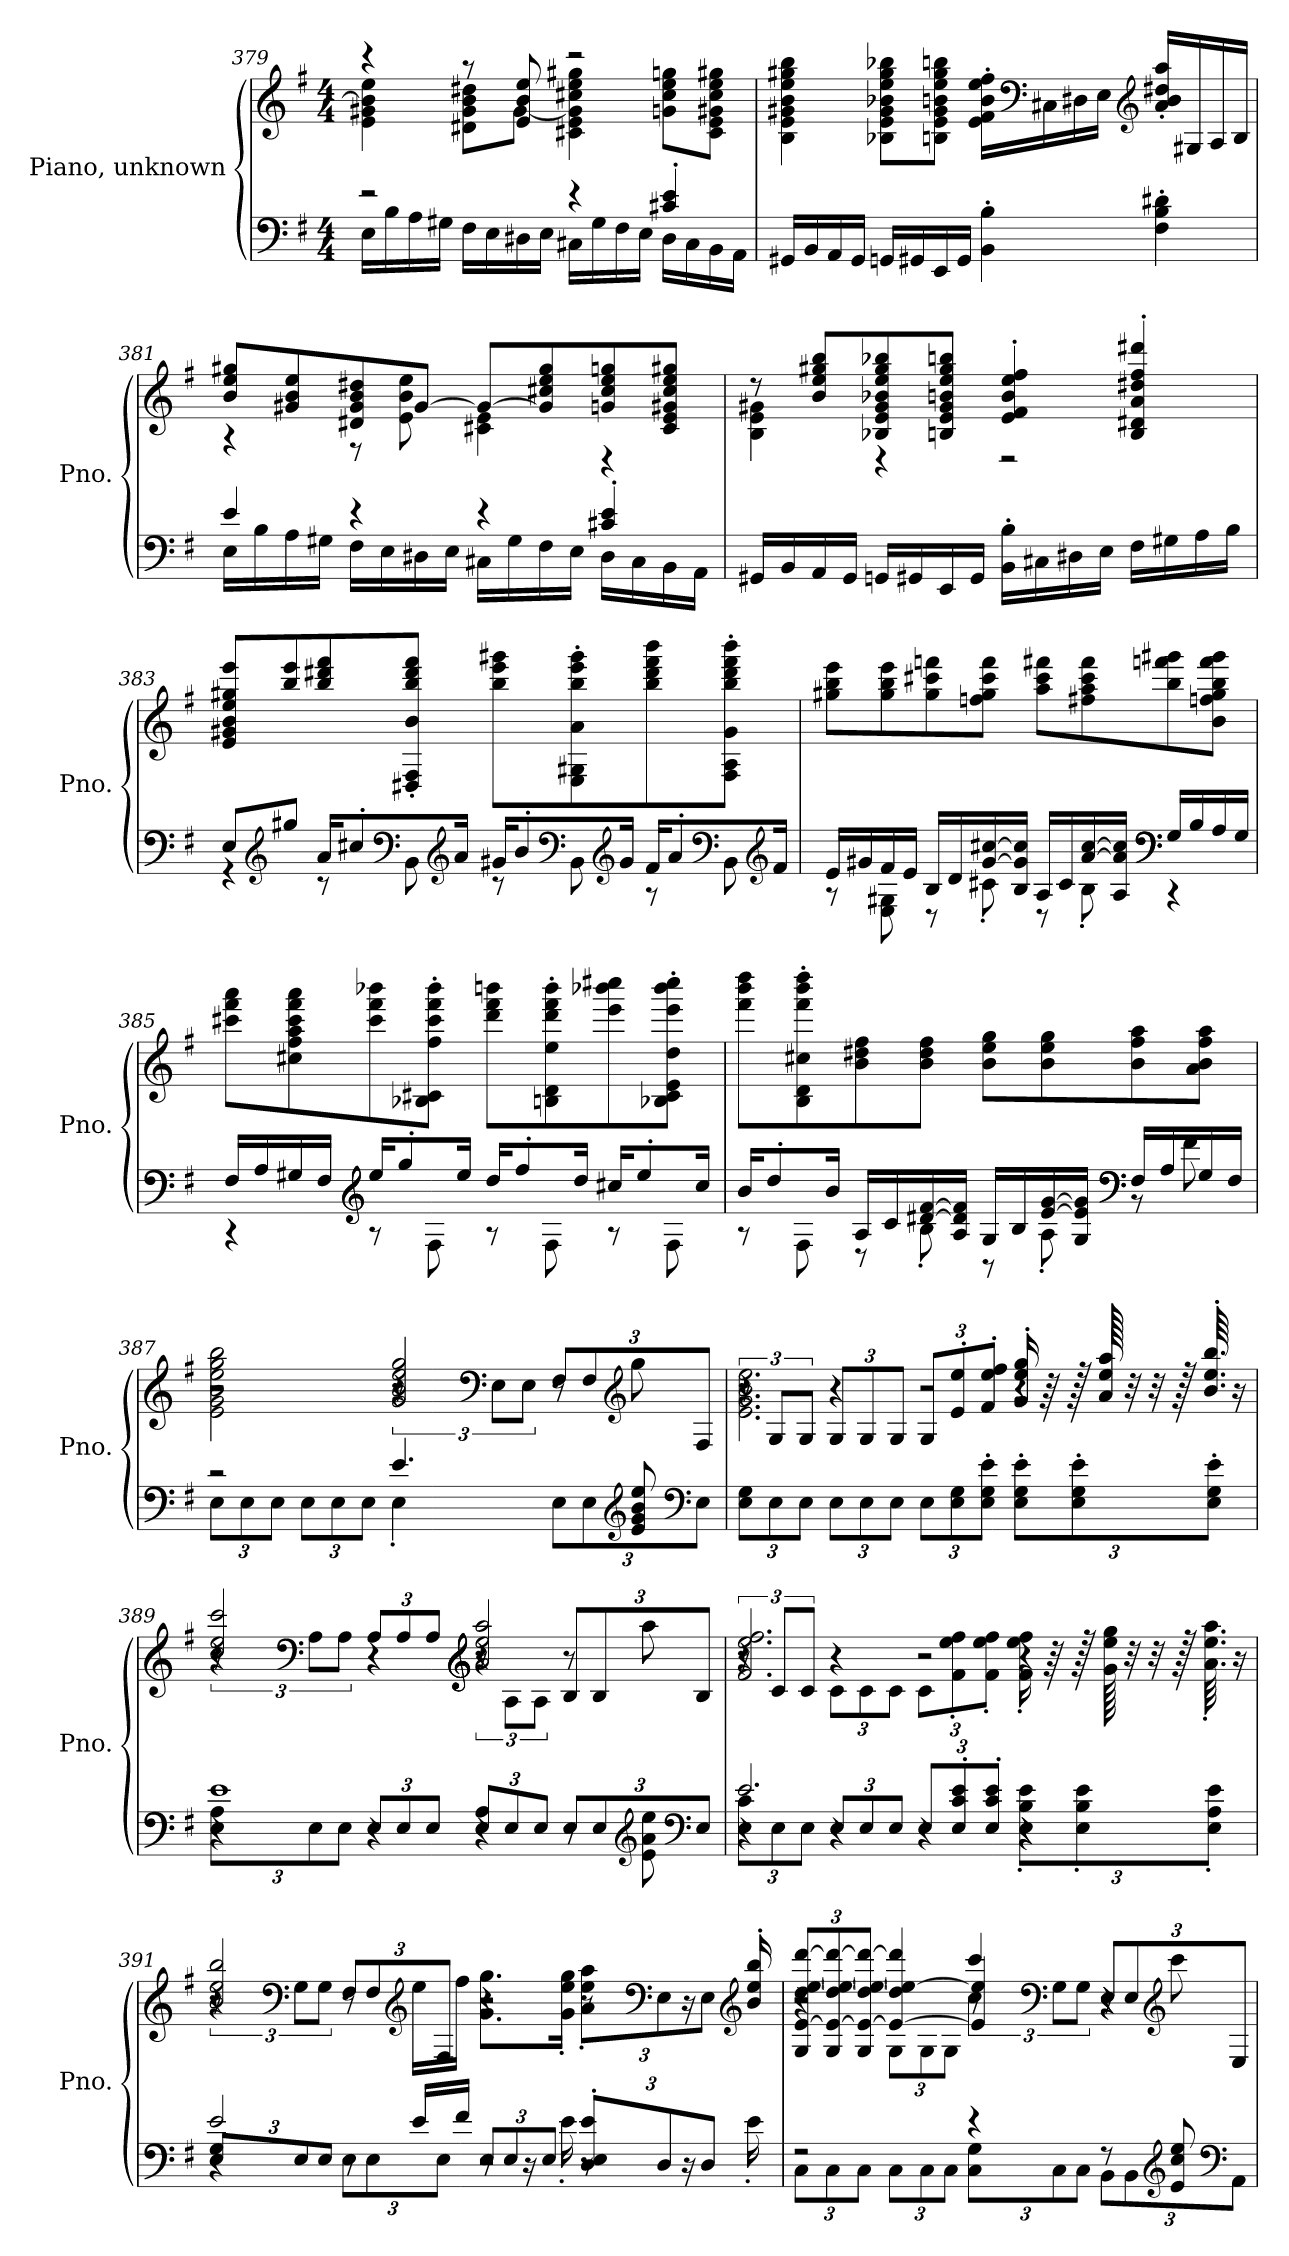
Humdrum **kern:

**kern	**kern
*part1	*part1
*staff2	*staff1
*I"Piano, unknown	*
*I'Pno.	*
!!LO:LB:g=z
*clefF4	*clefG2
*k[f#]	*k[f#]
*M4/4	*M4/4
=379	=379
*^	*^
2r	16E\LL	4r	4e\ 4g#X\ 4b\] 4ee\
.	16B\	.	.
.	16A\	.	.
.	16G#X\JJ	.	.
.	16F#\LL	8r	8d#X\ 8g#\ 8b\ 8dd#X\L
.	16E\	.	.
.	16D#X\	8e/ 8b/ 8ee/	[8g#\J
.	16E\JJ	.	.
4r	16C#X\LL	2r	4c#X\ 4e\ 4g#\] 4cc#X\ 4ee\ 4gg#X\
.	16G#\	.	.
.	16F#\	.	.
.	16E\JJ	.	.
4c#X/' 4e/'	16D#\LL	.	8gn\ 8cc#\ 8ee\ 8ggn\L
.	16C#\	.	.
.	16BB\	.	8c#\ 8e\ 8g#X\ 8cc#\ 8ee\ 8gg#X\J
.	16AA\JJ	.	.
*v	*v	*	*
*	*v	*v
!!LO:LB:g=z
=380	=380
16GG#X/LL	4B\ 4e\ 4g#X\ 4b\ 4ee\ 4gg#X\ 4bb\
16BB/	.
16AA/	.
16GG#/JJ	.
16GGn/LL	8B-X\ 8e\ 8g#\ 8b-X\ 8ee\ 8gg#\ 8bb-X\L
16GG#X/	.
16EE/	8Bn\ 8e\ 8g#\ 8bn\ 8ee\ 8gg#\ 8bbn\J
16GG#/JJ	.
4BB\' 4B\'	16e\' 16f#\' 16b\' 16ee\' 16ff#\'LL
*	*clefF4
.	16C#X\
.	16D#X\
.	16E\JJ
*	*clefG2
4F#\' 4B\' 4d#X\'	16a/' 16b/' 16dd#X/' 16aa/'LL
.	16G#X/
.	16A/
.	16B/JJ
!!LO:PB:g=z
=381	=381
*^	*^
4e/	16E\LL	8b/ 8ee/ 8gg#X/L	4r
.	16B\	.	.
.	16A\	8g#X/ 8b/ 8ee/	.
.	16G#X\JJ	.	.
4r	16F#\LL	8d#X/ 8g#/ 8b/ 8dd#X/	8r
.	16E\	.	.
.	16D#X\	[8g#/J	8e\ 8b\ 8ee\
.	16E\JJ	.	.
4r	16C#X\LL	8g#/L_	4c#X\ 4e\
.	16G#\	.	.
.	16F#\	8g#/] 8cc#X/ 8ee/ 8gg#/	.
.	16E\JJ	.	.
4c#X/' 4e/'	16D#\LL	8gn/ 8cc#/ 8ee/ 8ggn/	4r
.	16C#\	.	.
.	16BB\	8c#/ 8e/ 8g#X/ 8cc#/ 8ee/ 8gg#X/J	.
.	16AA\JJ	.	.
*v	*v	*	*
=382	=382	=382
16GG#X/LL	8r	4B\ 4e\ 4g#X\
16BB/	.	.
16AA/	8b/ 8ee/ 8gg#X/ 8bb/L	.
16GG#/JJ	.	.
16GGn/LL	8B-X/ 8e/ 8g#/ 8b-X/ 8ee/ 8gg#/ 8bb-X/	4r
16GG#X/	.	.
16EE/	8Bn/ 8e/ 8g#/ 8bn/ 8ee/ 8gg#/ 8bbn/J	.
16GG#/JJ	.	.
16BB\' 16B\'LL	4e/' 4f#/' 4b/' 4ee/' 4ff#/'	2r
16C#X\	.	.
16D#X\	.	.
16E\JJ	.	.
16F#\LL	4B/' 4d#X/' 4a/' 4dd#X/' 4ff#/' 4ddd#X/'	.
16G#X\	.	.
16A\	.	.
16B\JJ	.	.
*	*v	*v
!!LO:LB:g=z
=383	=383
*^	*
8E/L	4r	8e/ 8g#X/ 8b/ 8ee/ 8gg#X/ 8eee/L
*clefG2	*	*
8gg#X/J	.	8bb/ 8eee/
16a/KL	8r	8bb/ 8ddd#X/ 8fff#/
8cc#X'/	.	.
*clefF4	*	*
.	8BB\	8D#X/' 8F#/' 8b/' 8bb/' 8ddd#/' 8fff#/'J
*clefG2	*	*
16a/Jk	.	.
16g#X/KL	8r	8bb\ 8eee\ 8ggg#X\L
8b'/	.	.
*clefF4	*	*
.	8BB\	8E\' 8G#X\' 8a\' 8bb\' 8eee\' 8ggg#\'
*clefG2	*	*
16g#/Jk	.	.
16f#/KL	8r	8bb\ 8ddd#\ 8fff#\ 8bbb\
8a'/	.	.
*clefF4	*	*
.	8BB\	8F#\' 8A\' 8g#\' 8bb\' 8ddd#\' 8fff#\' 8bbb\'J
*clefG2	*	*
16f#/Jk	.	.
!!LO:LB:g=z
=384	=384	=384
16e/LL	8r	8gg#X\ 8bb\ 8eee\L
16g#X/	.	.
16f#/	8E\ 8G#X\	8gg#\ 8bb\ 8eee\
16e/JJ	.	.
16B/LL	8r	8gg#\ 8ccc#X\ 8fffn\
16d/	.	.
[16g#/ [16cc#X/	8c#X'\	8ffn\ 8gg#\ 8ccc#\ 8fff\J
16B/ 16g#/] 16cc#/]JJ	.	.
16A/LL	8r	8aa\ 8ccc#\ 8fff#X\L
16c#/	.	.
[16a/ [16cc#/	8B'\	8ff#X\ 8aa\ 8ccc#\ 8fff#\
16A/ 16a/] 16cc#/]JJ	.	.
*clefF4	*	*
16G#/LL	4r	8bb\ 8fffn\ 8ggg#X\
16B/	.	.
16A/	.	8b\ 8ffn\ 8gg#\ 8bb\ 8fff\ 8ggg#\J
16G#/JJ	.	.
!!LO:LB:g=z
=385	=385	=385
16F#/LL	4r	8ccc#X\ 8fff#\ 8aaa\L
16A/	.	.
16G#X/	.	8cc#X\ 8ff#\ 8aa\ 8ccc#\ 8fff#\ 8aaa\
16F#/JJ	.	.
*clefG2	*	*
16ee/KL	8r	8ccc#\ 8fff#\ 8bbb-X\
8gg'/	.	.
.	8F#\	8B-X\' 8c#X\' 8ff#\' 8ccc#\' 8fff#\' 8bbb-\'J
16ee/Jk	.	.
16dd/KL	8r	8ddd\ 8fff#\ 8bbbn\L
8ff#'/	.	.
.	8F#\	8Bn\' 8d\' 8ee\' 8ddd\' 8fff#\' 8bbb\'
16dd/Jk	.	.
16cc#X/KL	8r	8eee\ 8bbb-X\ 8cccc#X\
8ee'/	.	.
.	8F#\	8B-X\' 8c#\' 8e\' 8dd\' 8eee\' 8bbb-\' 8cccc#\'J
16cc#/Jk	.	.
=386	=386	=386
16b/KL	8r	8fff#\ 8bbb\ 8dddd\L
8dd'/	.	.
.	8F#\	8B\' 8d\' 8cc#X\' 8fff#\' 8bbb\' 8dddd\'
16b/Jk	.	.
16A/LL	8r	8b\ 8dd#X\ 8ff#\
16c/	.	.
[16d#X/ [16f#/	8B'\	8b\ 8dd#\ 8ff#\J
16A/ 16d#/] 16f#/]JJ	.	.
16G/LL	8r	8b\ 8ee\ 8gg\L
16B/	.	.
[16e/ [16g/	8A'\	8b\ 8ee\ 8gg\
16G/ 16e/] 16g/]JJ	.	.
*clefF4	*	*
16F#/LL	8r	8b\ 8ff#\ 8aa\
16A/	.	.
16G/	8f#\	8a\ 8b\ 8ff#\ 8aa\J
16F#/JJ	.	.
!!LO:LB:g=z
=387	=387	=387
*	*Xbrackettup	*
*	*	*^
*	*	*	*^
2r	12E\L	2r	2e\ 2g\ 2b\ 2ee\ 2gg\ 2bb\	2r
.	12E\	.	.	.
.	12E\J	.	.	.
.	12E\L	.	.	.
.	12E\	.	.	.
.	12E\J	.	.	.
4.e/	4E'\	2g/ 2b/ 2ee/ 2gg/	12r	4r
*	*	*clefF4	*	*
.	.	.	12E\L	.
.	.	.	12E\J	.
*	*	*	*	*Xbrackettup
.	12E\L	.	8r	12F#/L
.	12E\	.	.	12F#/
*clefG2	*	*clefG2	*	*
8e/ 8g/ 8b/ 8ee/	.	.	8gg\	.
*clefF4	*	*	*	*
.	12E\J	.	.	12F#/J
*v	*v	*	*	*
=388	=388	=388	=388
*	*	*	*brackettup
12E\ 12G\L	4r	2.e\ 2.g\ 2.b\ 2.ee\	12r
12E\	.	.	12G/L
12E\J	.	.	12G/J
*	*Xbrackettup	*	*
12E\L	12G/L	.	4r
12E\	12G/	.	.
12E\J	12G/J	.	.
12E\L	12G/L	.	2r
12E\ 12G\	12e/' 12ee/'	.	.
12E\' 12G\' 12e\'J	12f#/' 12ee/' 12ff#/'J	.	.
12E\' 12G\' 12e\'L	16g/' 16ee/' 16gg/'	4r	.
.	64r	.	.
.	128r	.	.
12E\' 12G\' 12e\'	.	.	.
.	128a/ 128ee/ 128aa/	.	.
.	32r	.	.
.	32r	.	.
.	128r	.	.
.	64.b/' 64.ee/' 64.bb/'	.	.
12E\' 12G\' 12e\'J	.	.	.
.	16r	.	.
!!LO:LB:g=z	!!	!!
=389	=389	=389	=389
*^	*	*	*
*	*^	*	*	*
*	*	*	*	*brackettup	*
1e	12E\ 12A\L	4r	2cc/ 2ee/ 2ccc/	12r	4r
*	*	*	*clefF4	*	*
.	12E\	.	.	12A\L	.
.	12E\J	.	.	12A\J	.
*	*	*	*	*	*Xbrackettup
.	4r	12E/L	.	4r	12A/L
.	.	12E/	.	.	12A/
.	.	12E/J	.	.	12A/J
*	*	*	*clefG2	*	*
*	*	*	*	*brackettup	*
.	4r	12E/ 12A/L	2a/ 2ee/ 2aa/	12r	4r
.	.	12E/	.	12A\L	.
.	.	12E/J	.	12A\J	.
*	*	*	*	*	*Xbrackettup
.	8r	12E/L	.	8r	12B/L
.	.	12E/	.	.	12B/
*clefG2	*	*	*	*	*
.	8e\ 8a\ 8ee\	.	.	8aa\	.
*clefF4	*	*	*	*	*
.	.	12E/J	.	.	12B/J
=390	=390	=390	=390	=390	=390
*	*	*	*	*	*brackettup
2.e/	12E\ 12c\L	4r	2.f#/ 2.ee/ 2.ff#/	4r	12r
.	12E\	.	.	.	12c/L
.	12E\J	.	.	.	12c/J
*	*	*	*	*Xbrackettup	*
.	4r	12E/L	.	12c\L	4r
.	.	12E/	.	12c\	.
.	.	12E/J	.	12c\J	.
.	4r	12E/L	.	12c\L	2r
.	.	12E/' 12c/' 12e/'	.	12f#\' 12ee\' 12ff#\'	.
.	.	12E/' 12c/' 12e/'J	.	12f#\' 12ee\' 12ff#\'J	.
4r	12E\' 12B\' 12e\'L	4r	4r	16f#\' 16ee\' 16ff#\'	.
.	.	.	.	64r	.
.	.	.	.	128r	.
.	12E\' 12B\' 12e\'	.	.	.	.
.	.	.	.	128g\ 128ee\ 128gg\	.
.	.	.	.	32r	.
.	.	.	.	32r	.
.	.	.	.	128r	.
.	.	.	.	64.a\' 64.ee\' 64.aa\'	.
.	12E\' 12A\' 12e\'J	.	.	.	.
.	.	.	.	16r	.
!!LO:PB:g=z	!!	!!
=391	=391	=391	=391	=391	=391
*	*	*	*	*brackettup	*
2e/	4r	12E/ 12G/L	2b/ 2ee/ 2bb/	12r	4r
*	*	*	*clefF4	*	*
.	.	12E/	.	12G\L	.
.	.	12E/J	.	12G\J	.
*	*	*	*	*	*Xbrackettup
.	12E\L	8r	.	8r	12F#/L
.	12E\	.	.	.	12F#/
*	*	*	*clefG2	*	*
.	.	16e/LL	.	16ee\LL	.
.	12E\J	.	.	.	12F#/J
.	.	16f#/JJ	.	16ff#\JJ	.
2r	8r	12E/L	2r	8.g\ 8.gg\L	4r
.	.	12E/	.	.	.
.	16r	.	.	.	.
.	.	12E/J	.	.	.
.	16e'\	.	.	16g\' 16ee\' 16gg\'Jk	.
.	8r	12D/' 12E/' 12e/'L	.	12a\' 12ee\' 12aa\'L	8r
*	*	*	*clefF4	*	*
.	.	12D/	.	12E\	.
.	16r	.	.	.	16r
.	.	12D/J	.	12E\J	.
*	*	*	*clefG2	*	*
.	16e'\	.	.	.	16b/' 16ee/' 16bb/'
*	*v	*v	*	*	*
!!LO:LB:g=z
=392	=392	=392	=392	=392
*	*	*	*	*^
2r	12C\L	2r	2r	12G/ [12e/ [12dd/ [12ee/ [12ddd/L	4r
.	12C\	.	.	12G/ 12e/_ 12dd/_ 12ee/_ 12ddd/_	.
.	12C\J	.	.	12G/ 12e/_ 12dd/_ 12ee/_ 12ddd/_J	.
.	12C\L	.	.	4e/_ 4dd/] 4ee/_ 4ddd/]	12G\L
.	12C\	.	.	.	12G\
.	12C\J	.	.	.	12G\J
*	*	*	*	*	*brackettup
4r	12C\ 12G\L	4ccc/	4cc\	4e/] 4ee/]	12r
*	*	*clefF4	*	*	*
.	12C\	.	.	.	12G\L
.	12C\J	.	.	.	12G\J
*	*	*	*	*Xbrackettup	*
8r	12BB\L	4r	4r	12E/L	8r
.	12BB\	.	.	12E/	.
*clefG2	*	*clefG2	*	*	*
8e/ 8cc/ 8ee/	.	.	.	.	8ccc\
*clefF4	*	*	*	*	*
.	12AA\J	.	.	12E/J	.
*v	*v	*	*	*	*
*	*v	*v	*v	*v
=	=
*-	*-
